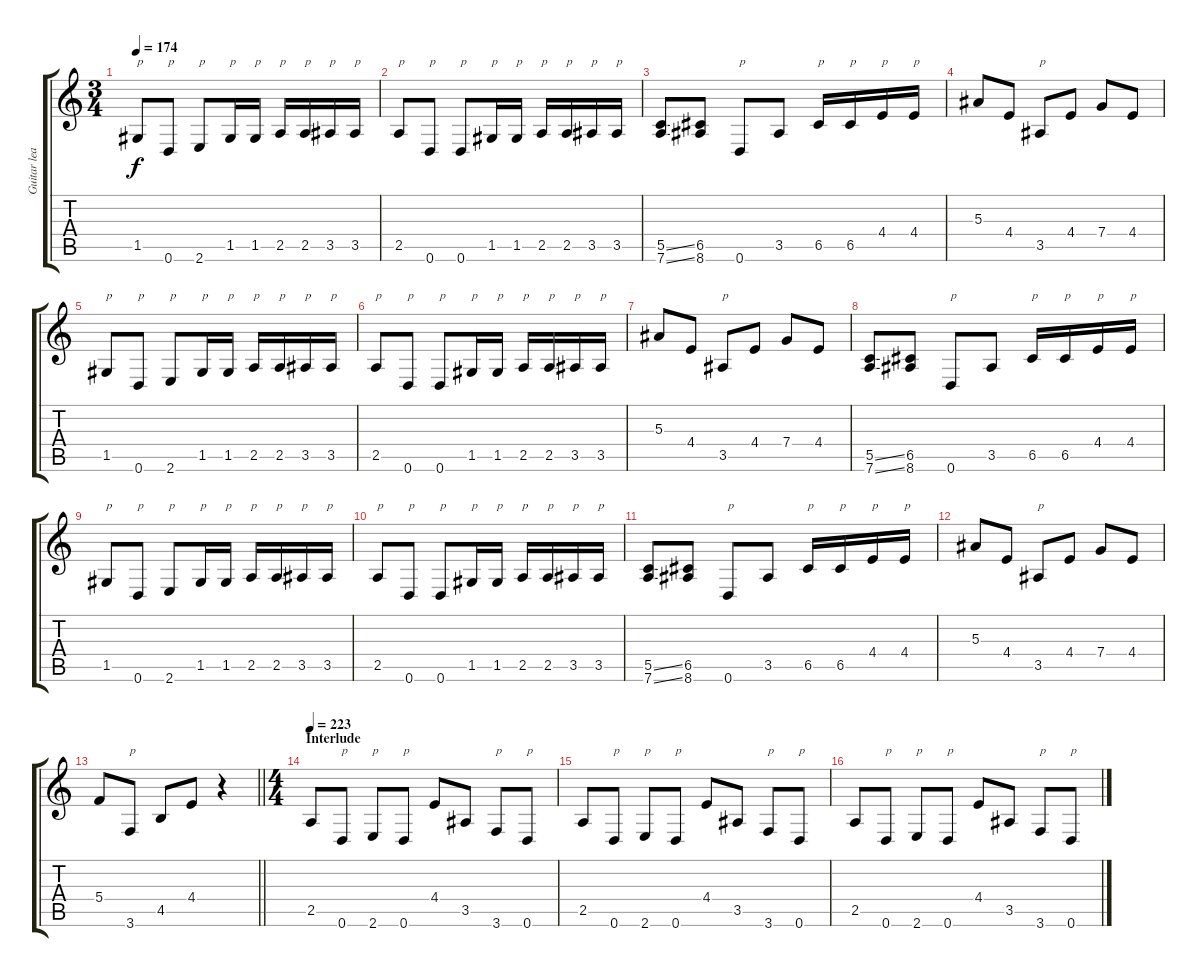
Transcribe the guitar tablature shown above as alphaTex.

\track ("Guitar lead 1" "Guitar lea") {instrument distortionguitar}
\staff {score tabs}
\tuning (D4 A3 F3 C3 G2 D2) {hide}
\ts (3 4)
\tempo 174
\clef g2
\ks c
1.5.8{txt "p" dy f} 0.6.8{txt "p"} 2.6.8{txt "p"} 1.5.16{txt "p"} 1.5.16{txt "p"} 2.5.16{txt "p"} 2.5.16{txt "p"} 3.5.16{txt "p"} 3.5.16{txt "p"} |
2.5.8{txt "p"} 0.6.8{txt "p"} 0.6.8{txt "p"} 1.5.16{txt "p"} 1.5.16{txt "p"} 2.5.16{txt "p"} 2.5.16{txt "p"} 3.5.16{txt "p"} 3.5.16{txt "p"} |
(5.5{ss} 7.6{ss}).8 (6.5 8.6).8 0.6.8{txt "p"} 3.5.8 6.5.16{txt "p"} 6.5.16{txt "p"} 4.4.16{txt "p"} 4.4.16{txt "p"} |
5.3.8 4.4.8 3.5.8{txt "p"} 4.4.8 7.4.8 4.4.8 |
1.5.8{txt "p"} 0.6.8{txt "p"} 2.6.8{txt "p"} 1.5.16{txt "p"} 1.5.16{txt "p"} 2.5.16{txt "p"} 2.5.16{txt "p"} 3.5.16{txt "p"} 3.5.16{txt "p"} |
2.5.8{txt "p"} 0.6.8{txt "p"} 0.6.8{txt "p"} 1.5.16{txt "p"} 1.5.16{txt "p"} 2.5.16{txt "p"} 2.5.16{txt "p"} 3.5.16{txt "p"} 3.5.16{txt "p"} |
5.3.8 4.4.8 3.5.8{txt "p"} 4.4.8 7.4.8 4.4.8 |
(5.5{ss} 7.6{ss}).8 (6.5 8.6).8 0.6.8{txt "p"} 3.5.8 6.5.16{txt "p"} 6.5.16{txt "p"} 4.4.16{txt "p"} 4.4.16{txt "p"} |
1.5.8{txt "p"} 0.6.8{txt "p"} 2.6.8{txt "p"} 1.5.16{txt "p"} 1.5.16{txt "p"} 2.5.16{txt "p"} 2.5.16{txt "p"} 3.5.16{txt "p"} 3.5.16{txt "p"} |
2.5.8{txt "p"} 0.6.8{txt "p"} 0.6.8{txt "p"} 1.5.16{txt "p"} 1.5.16{txt "p"} 2.5.16{txt "p"} 2.5.16{txt "p"} 3.5.16{txt "p"} 3.5.16{txt "p"} |
(5.5{ss} 7.6{ss}).8 (6.5 8.6).8 0.6.8{txt "p"} 3.5.8 6.5.16{txt "p"} 6.5.16{txt "p"} 4.4.16{txt "p"} 4.4.16{txt "p"} |
5.3.8 4.4.8 3.5.8{txt "p"} 4.4.8 7.4.8 4.4.8 |
\barLineRight lightlight
5.4.8 3.6.8{txt "p"} 4.5.8 4.4.8 r.4 |
\ts (4 4)
\section ("" "Interlude")
\tempo 223
2.5.8 0.6.8{txt "p"} 2.6.8{txt "p"} 0.6.8{txt "p"} 4.4.8 3.5.8 3.6.8{txt "p"} 0.6.8{txt "p"} |
2.5.8 0.6.8{txt "p"} 2.6.8{txt "p"} 0.6.8{txt "p"} 4.4.8 3.5.8 3.6.8{txt "p"} 0.6.8{txt "p"} |
2.5.8 0.6.8{txt "p"} 2.6.8{txt "p"} 0.6.8{txt "p"} 4.4.8 3.5.8 3.6.8{txt "p"} 0.6.8{txt "p"}
